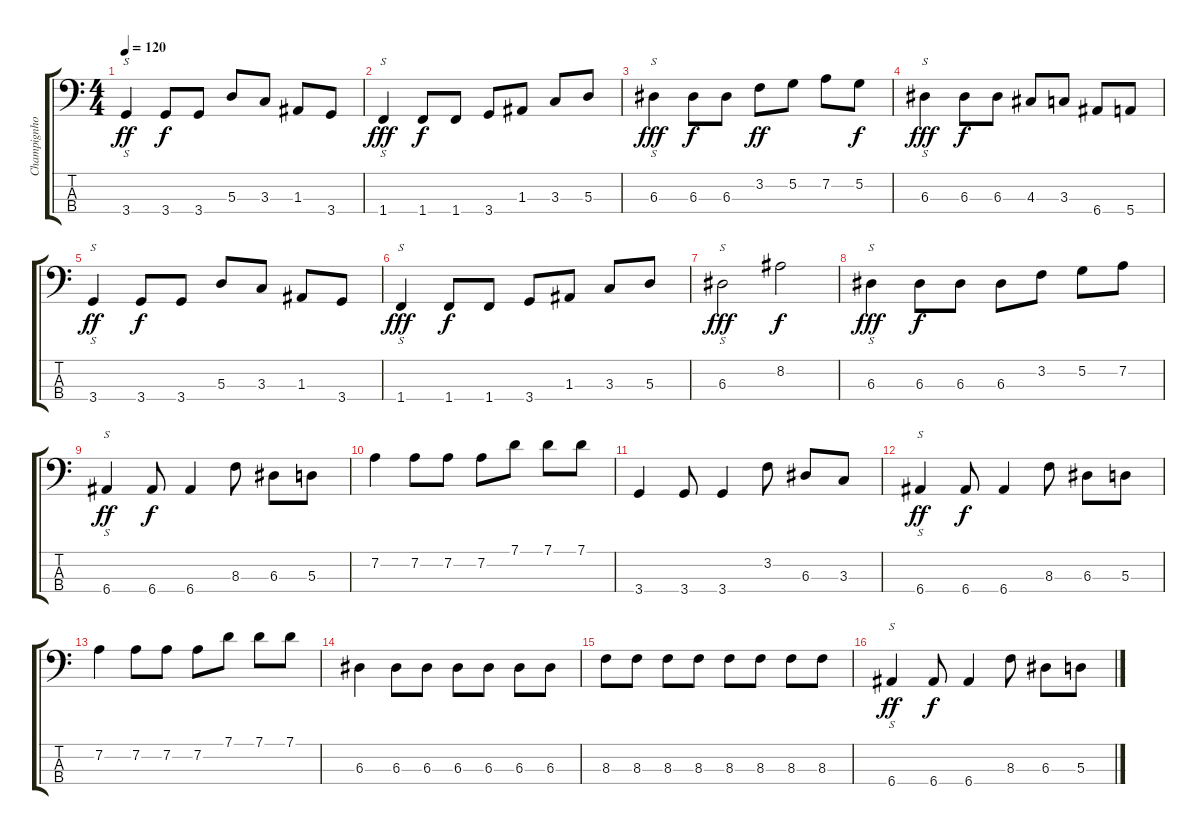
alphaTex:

\track ("Champignhon" "Champignho") {instrument electricbassfinger}
\staff {score tabs}
\tuning (G2 D2 A1 E1) {hide}
\ts (4 4)
\tempo 120
\clef f4
\ks c
3.4.4{s dy ff} 3.4.8{dy f} 3.4.8 5.3.8 3.3.8 1.3.8 3.4.8 |
1.4.4{s dy fff} 1.4.8{dy f} 1.4.8 3.4.8 1.3.8 3.3.8 5.3.8 |
6.3.4{s dy fff} 6.3.8{dy f} 6.3.8 3.2.8{dy ff} 5.2.8 7.2.8 5.2.8{dy f} |
6.3.4{s dy fff} 6.3.8{dy f} 6.3.8 4.3.8 3.3.8 6.4.8 5.4.8 |
3.4.4{s dy ff} 3.4.8{dy f} 3.4.8 5.3.8 3.3.8 1.3.8 3.4.8 |
1.4.4{s dy fff} 1.4.8{dy f} 1.4.8 3.4.8 1.3.8 3.3.8 5.3.8 |
6.3.2{s dy fff} 8.2.2{dy f} |
6.3.4{s dy fff} 6.3.8{dy f} 6.3.8 6.3.8 3.2.8 5.2.8 7.2.8 |
6.4.4{s dy ff} 6.4.8{dy f} 6.4.4 8.3.8 6.3.8 5.3.8 |
7.2.4 7.2.8 7.2.8 7.2.8 7.1.8 7.1.8 7.1.8 |
3.4.4 3.4.8 3.4.4 3.2.8 6.3.8 3.3.8 |
6.4.4{s dy ff} 6.4.8{dy f} 6.4.4 8.3.8 6.3.8 5.3.8 |
7.2.4 7.2.8 7.2.8 7.2.8 7.1.8 7.1.8 7.1.8 |
6.3.4 6.3.8 6.3.8 6.3.8 6.3.8 6.3.8 6.3.8 |
8.3.8 8.3.8 8.3.8 8.3.8 8.3.8 8.3.8 8.3.8 8.3.8 |
6.4.4{s dy ff} 6.4.8{dy f} 6.4.4 8.3.8 6.3.8 5.3.8
